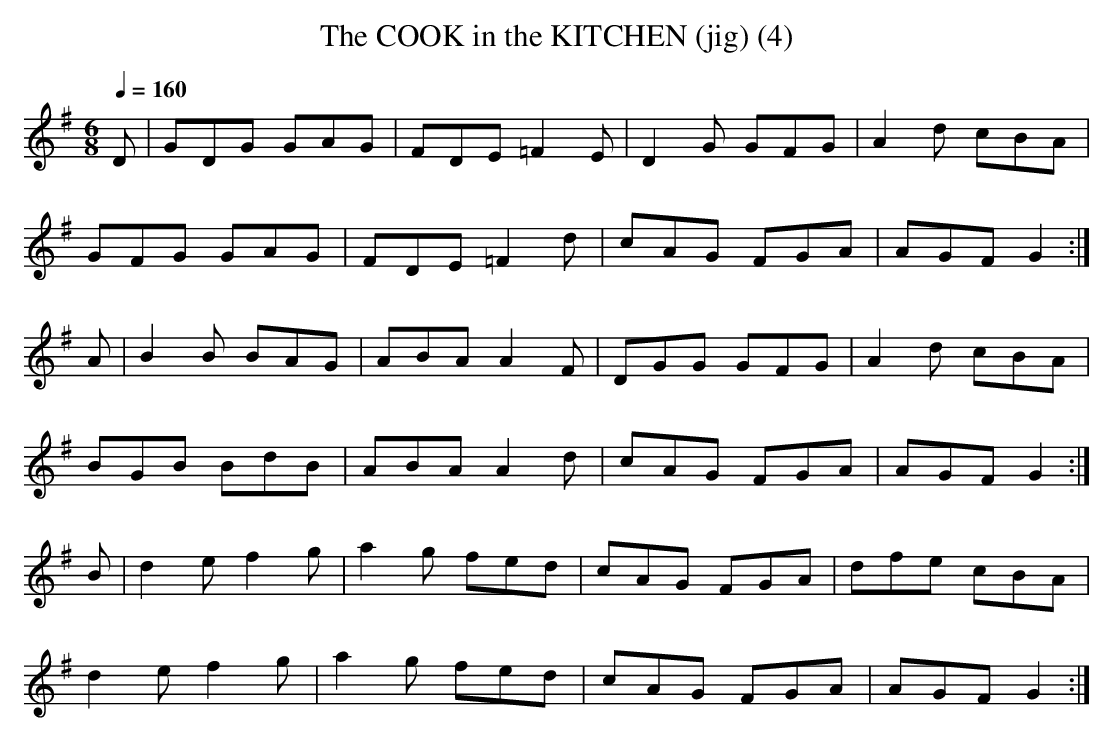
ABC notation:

X:1
T:COOK in the KITCHEN (jig) (4), The
Q:1/4=160
M:6/8
K:G
D|GDG GAG|FDE =F2E|D2G GFG|A2d cBA|
GFG GAG|FDE =F2d|cAG FGA|AGF G2 :|
A|B2B BAG|ABA A2F|DGG GFG|A2d cBA|
BGB BdB|ABA A2d|cAG FGA|AGF G2 :|
B|d2e f2g|a2g fed|cAG FGA|dfe cBA|
d2e f2g|a2g fed|cAG FGA|AGF G2 :|
